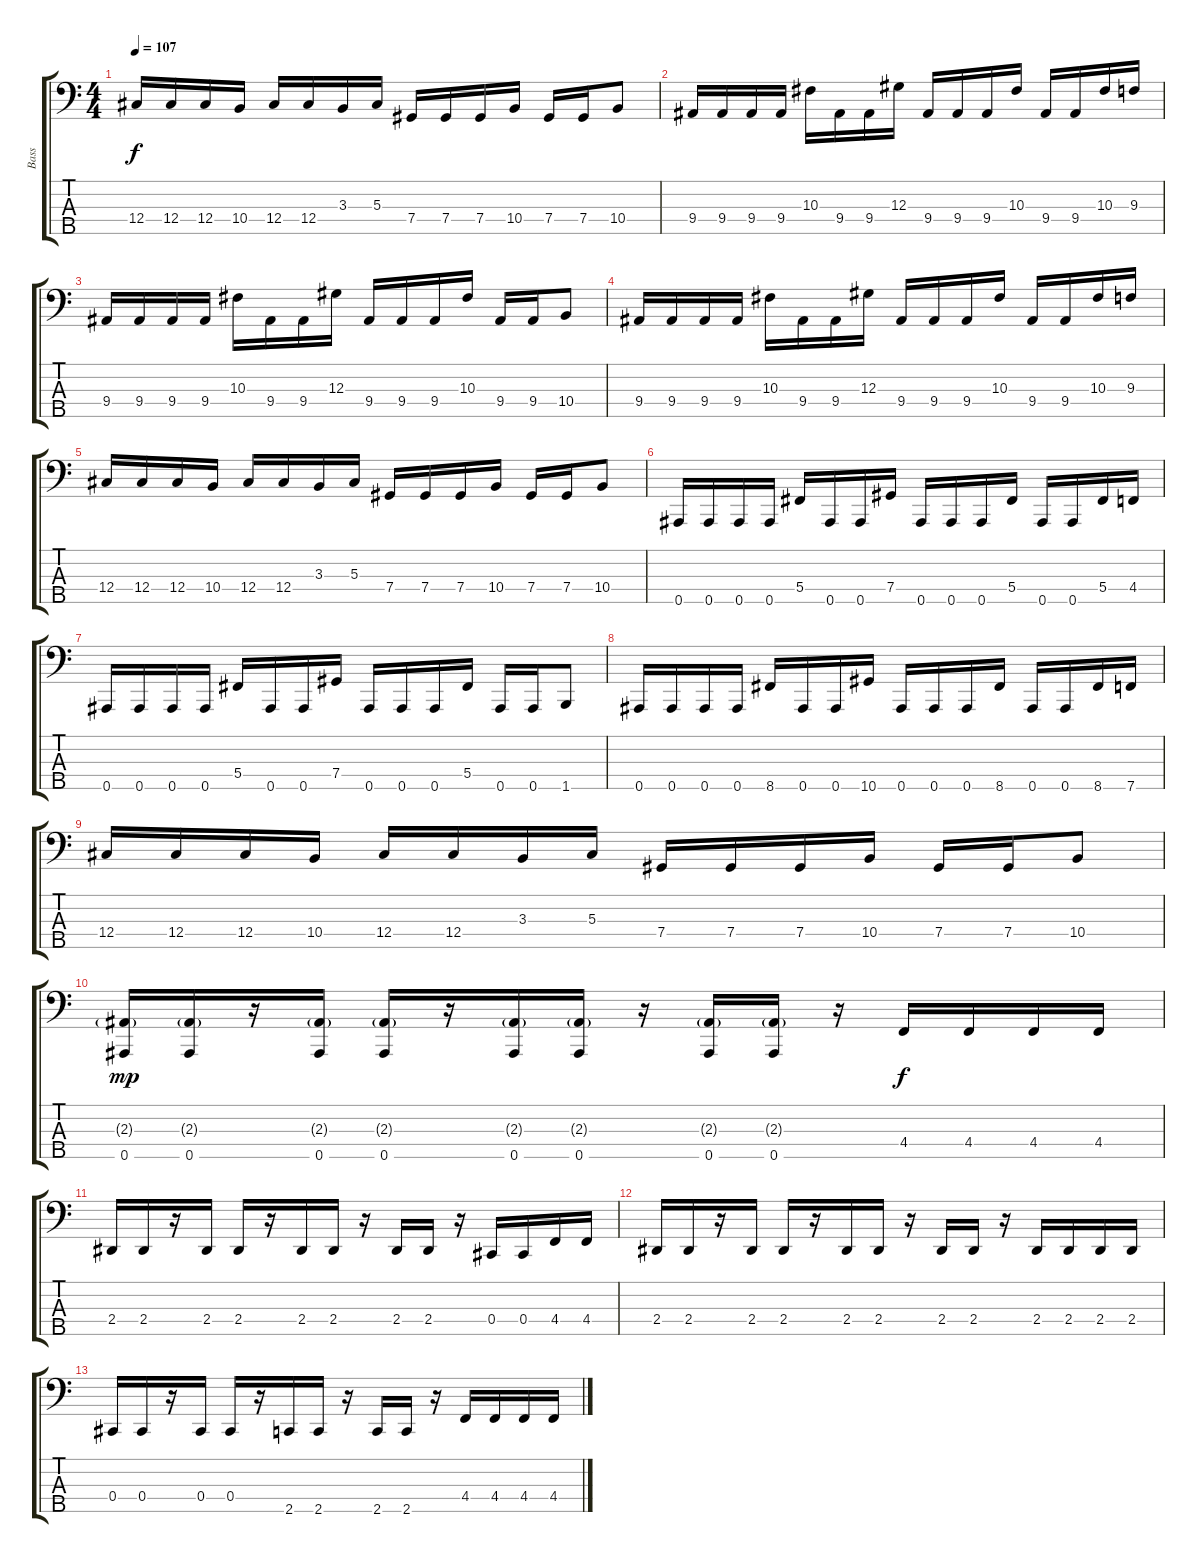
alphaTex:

\track ("Bass" "Bass") {instrument electricbassfinger}
\staff {score tabs}
\tuning (Gb2 Db2 Ab1 Db1 Bb0) {hide}
\ts (4 4)
\tempo 107
\clef f4
\ks c
12.4.16{dy f} 12.4.16 12.4.16 10.4.16 12.4.16 12.4.16 3.3.16 5.3.16 7.4.16 7.4.16 7.4.16 10.4.16 7.4.16 7.4.16 10.4.8 |
9.4.16 9.4.16 9.4.16 9.4.16 10.3.16 9.4.16 9.4.16 12.3.16 9.4.16 9.4.16 9.4.16 10.3.16 9.4.16 9.4.16 10.3.16 9.3.16 |
9.4.16 9.4.16 9.4.16 9.4.16 10.3.16 9.4.16 9.4.16 12.3.16 9.4.16 9.4.16 9.4.16 10.3.16 9.4.16 9.4.16 10.4.8 |
9.4.16 9.4.16 9.4.16 9.4.16 10.3.16 9.4.16 9.4.16 12.3.16 9.4.16 9.4.16 9.4.16 10.3.16 9.4.16 9.4.16 10.3.16 9.3.16 |
12.4.16 12.4.16 12.4.16 10.4.16 12.4.16 12.4.16 3.3.16 5.3.16 7.4.16 7.4.16 7.4.16 10.4.16 7.4.16 7.4.16 10.4.8 |
0.5.16 0.5.16 0.5.16 0.5.16 5.4.16 0.5.16 0.5.16 7.4.16 0.5.16 0.5.16 0.5.16 5.4.16 0.5.16 0.5.16 5.4.16 4.4.16 |
0.5.16 0.5.16 0.5.16 0.5.16 5.4.16 0.5.16 0.5.16 7.4.16 0.5.16 0.5.16 0.5.16 5.4.16 0.5.16 0.5.16 1.5.8 |
0.5.16 0.5.16 0.5.16 0.5.16 8.5.16 0.5.16 0.5.16 10.5.16 0.5.16 0.5.16 0.5.16 8.5.16 0.5.16 0.5.16 8.5.16 7.5.16 |
12.4.16 12.4.16 12.4.16 10.4.16 12.4.16 12.4.16 3.3.16 5.3.16 7.4.16 7.4.16 7.4.16 10.4.16 7.4.16 7.4.16 10.4.8 |
(2.3{g} 0.5).16{dy mp} (2.3{g} 0.5).16 r.16 (2.3{g} 0.5).16 (2.3{g} 0.5).16 r.16 (2.3{g} 0.5).16 (2.3{g} 0.5).16 r.16 (2.3{g} 0.5).16 (2.3{g} 0.5).16 r.16 4.4.16{dy f} 4.4.16 4.4.16 4.4.16 |
2.4.16 2.4.16 r.16 2.4.16 2.4.16 r.16 2.4.16 2.4.16 r.16 2.4.16 2.4.16 r.16 0.4.16 0.4.16 4.4.16 4.4.16 |
2.4.16 2.4.16 r.16 2.4.16 2.4.16 r.16 2.4.16 2.4.16 r.16 2.4.16 2.4.16 r.16 2.4.16 2.4.16 2.4.16 2.4.16 |
0.4.16 0.4.16 r.16 0.4.16 0.4.16 r.16 2.5.16 2.5.16 r.16 2.5.16 2.5.16 r.16 4.4.16 4.4.16 4.4.16 4.4.16
